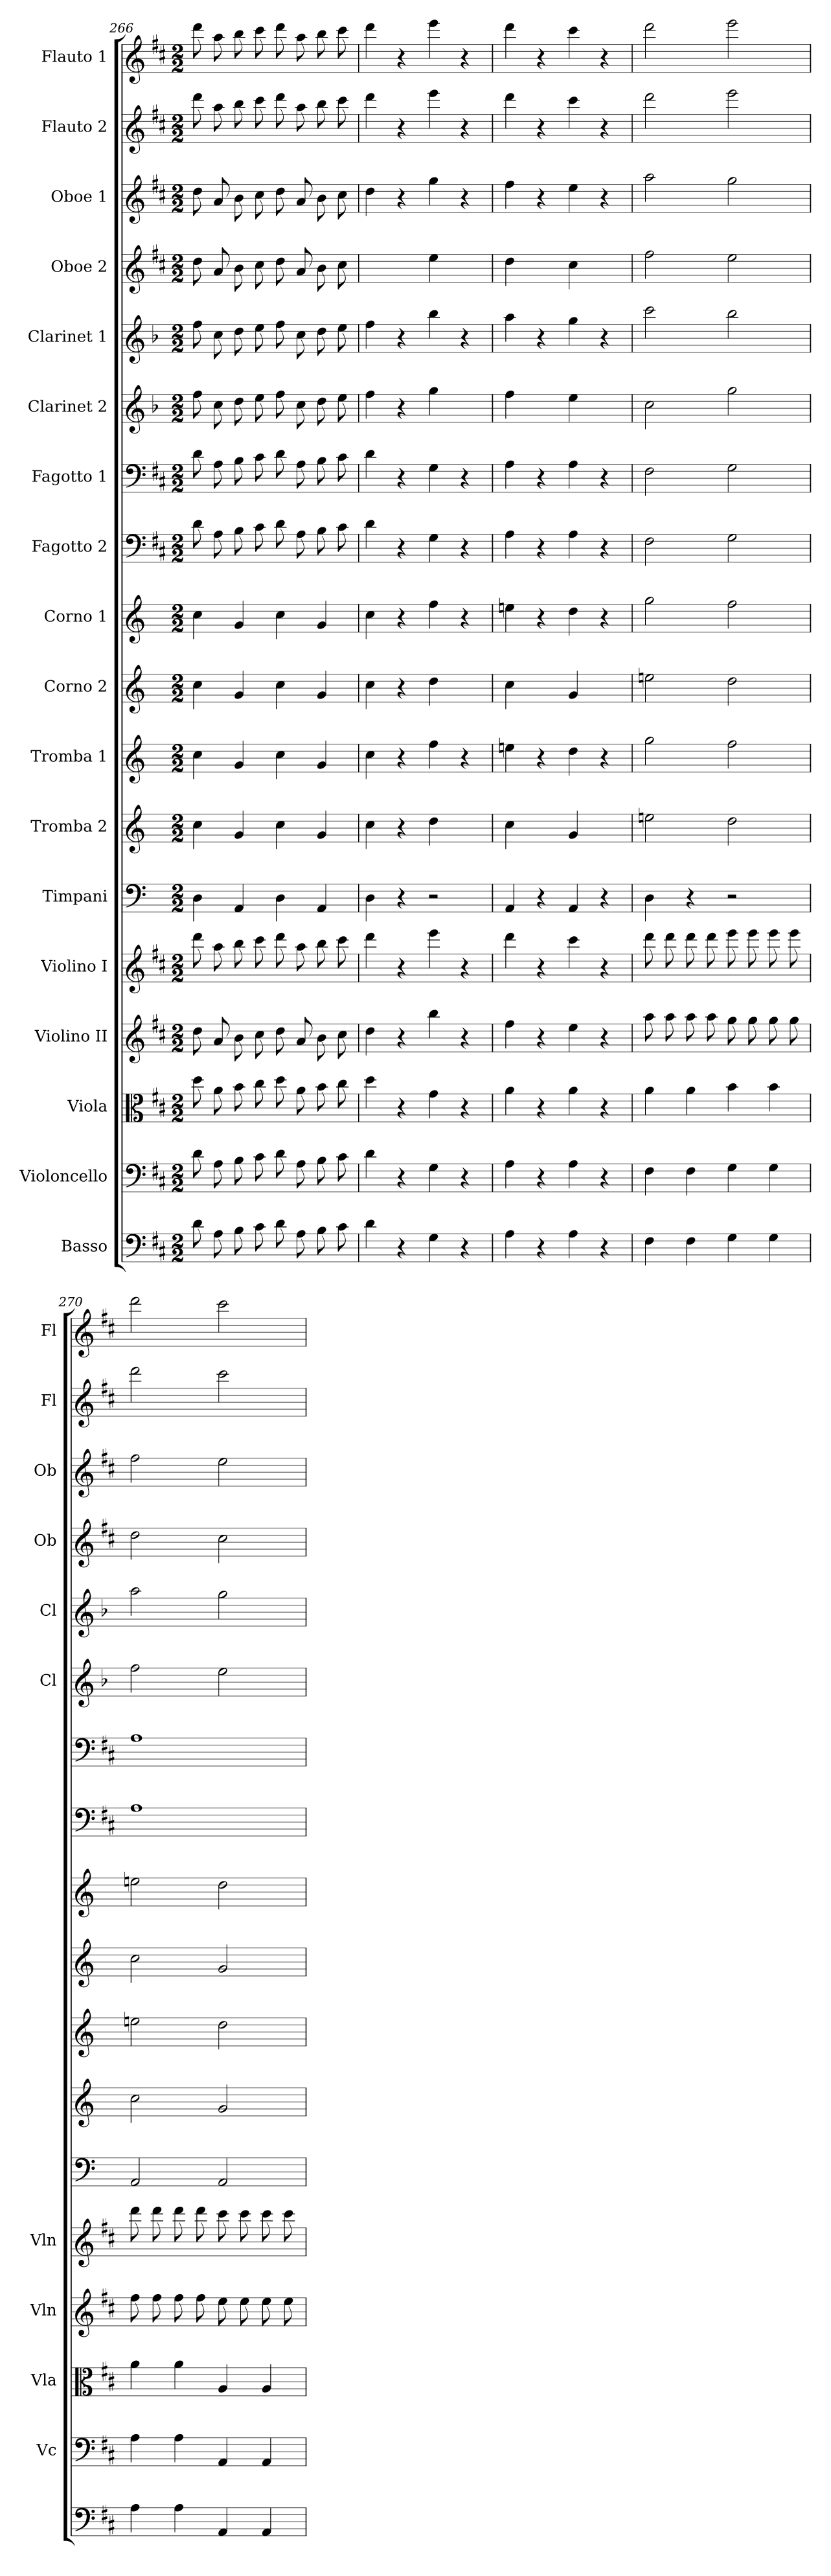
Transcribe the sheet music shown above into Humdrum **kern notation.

**kern	**kern	**kern	**kern	**kern	**kern	**kern	**kern	**kern	**kern	**kern	**kern	**kern	**kern	**kern	**kern	**kern	**kern
*part18	*part17	*part16	*part15	*part14	*part13	*part12	*part11	*part10	*part9	*part8	*part7	*part6	*part5	*part4	*part3	*part2	*part1
*staff18	*staff17	*staff16	*staff15	*staff14	*staff13	*staff12	*staff11	*staff10	*staff9	*staff8	*staff7	*staff6	*staff5	*staff4	*staff3	*staff2	*staff1
*I"Basso	*I"Violoncello	*I"Viola	*I"Violino II	*I"Violino I	*I"Timpani	*I"Tromba 2	*I"Tromba 1	*I"Corno 2	*I"Corno 1	*I"Fagotto 2	*I"Fagotto 1	*I"Clarinet 2	*I"Clarinet 1	*I"Oboe 2	*I"Oboe 1	*I"Flauto 2	*I"Flauto 1
*	*I'Vc	*I'Vla	*I'Vln	*I'Vln	*	*	*	*	*	*	*	*I'Cl	*I'Cl	*I'Ob	*I'Ob	*I'Fl	*I'Fl
*clefF4	*clefF4	*clefC3	*clefG2	*clefG2	*clefF4	*clefG2	*clefG2	*clefG2	*clefG2	*clefF4	*clefF4	*clefG2	*clefG2	*clefG2	*clefG2	*clefG2	*clefG2
*ITrd7c12	*	*	*	*	*	*ITrd-1c-2	*ITrd-1c-2	*ITrd6c10	*ITrd6c10	*	*	*ITrd2c3	*ITrd2c3	*	*	*	*
*k[f#c#]	*k[f#c#]	*k[f#c#]	*k[f#c#]	*k[f#c#]	*	*	*	*	*	*k[f#c#]	*k[f#c#]	*k[f#c#]	*k[f#c#]	*k[f#c#]	*k[f#c#]	*k[f#c#]	*k[f#c#]
*M2/2	*M2/2	*M2/2	*M2/2	*M2/2	*M2/2	*M2/2	*M2/2	*M2/2	*M2/2	*M2/2	*M2/2	*M2/2	*M2/2	*M2/2	*M2/2	*M2/2	*M2/2
=266	=266	=266	=266	=266	=266	=266	=266	=266	=266	=266	=266	=266	=266	=266	=266	=266	=266
8D	8d	8dd	8dd	8ddd	4D	4dd	4dd	4d	4d	8d	8d	8dd	8dd	8dd	8dd	8ddd	8ddd
8AA	8A	8a	8a	8aa	.	.	.	.	.	8A	8A	8a	8a	8a	8a	8aa	8aa
8BB	8B	8b	8b	8bb	4AA	4a	4a	4A	4A	8B	8B	8b	8b	8b	8b	8bb	8bb
8C#	8c#	8cc#	8cc#	8ccc#	.	.	.	.	.	8c#	8c#	8cc#	8cc#	8cc#	8cc#	8ccc#	8ccc#
8D	8d	8dd	8dd	8ddd	4D	4dd	4dd	4d	4d	8d	8d	8dd	8dd	8dd	8dd	8ddd	8ddd
8AA	8A	8a	8a	8aa	.	.	.	.	.	8A	8A	8a	8a	8a	8a	8aa	8aa
8BB	8B	8b	8b	8bb	4AA	4a	4a	4A	4A	8B	8B	8b	8b	8b	8b	8bb	8bb
8C#	8c#	8cc#	8cc#	8ccc#	.	.	.	.	.	8c#	8c#	8cc#	8cc#	8cc#	8cc#	8ccc#	8ccc#
=267	=267	=267	=267	=267	=267	=267	=267	=267	=267	=267	=267	=267	=267	=267	=267	=267	=267
4D	4d	4dd	4dd	4ddd	4D	4dd	4dd	4d	4d	4d	4d	4dd	4dd	2ryy	4dd	4ddd	4ddd
4r	4r	4r	4r	4r	4r	4r	4r	4r	4r	4r	4r	4r	4r	.	4r	4r	4r
4GG	4G	4g	4bb	4eee	2r	4ee	4gg	4e	4g	4G	4G	4ee	4gg	4ee	4gg	4eee	4eee
4r	4r	4r	4r	4r	.	4ryy	4r	4ryy	4r	4r	4r	4ryy	4r	4ryy	4r	4r	4r
=268	=268	=268	=268	=268	=268	=268	=268	=268	=268	=268	=268	=268	=268	=268	=268	=268	=268
4AA	4A	4a	4ff#	4ddd	4AA	4dd	4ff#X	4d	4f#X	4A	4A	4dd	4ff#	4dd	4ff#	4ddd	4ddd
4r	4r	4r	4r	4r	4r	4ryy	4r	4ryy	4r	4r	4r	4ryy	4r	4ryy	4r	4r	4r
4AA	4A	4a	4ee	4ccc#	4AA	4a	4ee	4A	4e	4A	4A	4cc#	4ee	4cc#	4ee	4ccc#	4ccc#
4r	4r	4r	4r	4r	4r	4ryy	4r	4ryy	4r	4r	4r	4ryy	4r	4ryy	4r	4r	4r
=269	=269	=269	=269	=269	=269	=269	=269	=269	=269	=269	=269	=269	=269	=269	=269	=269	=269
4FF#	4F#	4a	8aa	8ddd	4D	2ff#X	2aa	2f#X	2a	2F#	2F#	2a	2aa	2ff#	2aa	2ddd	2ddd
.	.	.	8aa	8ddd	.	.	.	.	.	.	.	.	.	.	.	.	.
4FF#	4F#	4a	8aa	8ddd	4r	.	.	.	.	.	.	.	.	.	.	.	.
.	.	.	8aa	8ddd	.	.	.	.	.	.	.	.	.	.	.	.	.
4GG	4G	4b	8gg	8eee	2r	2ee	2gg	2e	2g	2G	2G	2ee	2gg	2ee	2gg	2eee	2eee
.	.	.	8gg	8eee	.	.	.	.	.	.	.	.	.	.	.	.	.
4GG	4G	4b	8gg	8eee	.	.	.	.	.	.	.	.	.	.	.	.	.
.	.	.	8gg	8eee	.	.	.	.	.	.	.	.	.	.	.	.	.
=270	=270	=270	=270	=270	=270	=270	=270	=270	=270	=270	=270	=270	=270	=270	=270	=270	=270
4AA	4A	4a	8ff#	8ddd	2AA	2dd	2ff#X	2d	2f#X	1A	1A	2dd	2ff#	2dd	2ff#	2ddd	2ddd
.	.	.	8ff#	8ddd	.	.	.	.	.	.	.	.	.	.	.	.	.
4AA	4A	4a	8ff#	8ddd	.	.	.	.	.	.	.	.	.	.	.	.	.
.	.	.	8ff#	8ddd	.	.	.	.	.	.	.	.	.	.	.	.	.
4AAA	4AA	4A	8ee	8ccc#	2AA	2a	2ee	2A	2e	.	.	2cc#	2ee	2cc#	2ee	2ccc#	2ccc#
.	.	.	8ee	8ccc#	.	.	.	.	.	.	.	.	.	.	.	.	.
4AAA	4AA	4A	8ee	8ccc#	.	.	.	.	.	.	.	.	.	.	.	.	.
.	.	.	8ee	8ccc#	.	.	.	.	.	.	.	.	.	.	.	.	.
=	=	=	=	=	=	=	=	=	=	=	=	=	=	=	=	=	=
*-	*-	*-	*-	*-	*-	*-	*-	*-	*-	*-	*-	*-	*-	*-	*-	*-	*-
